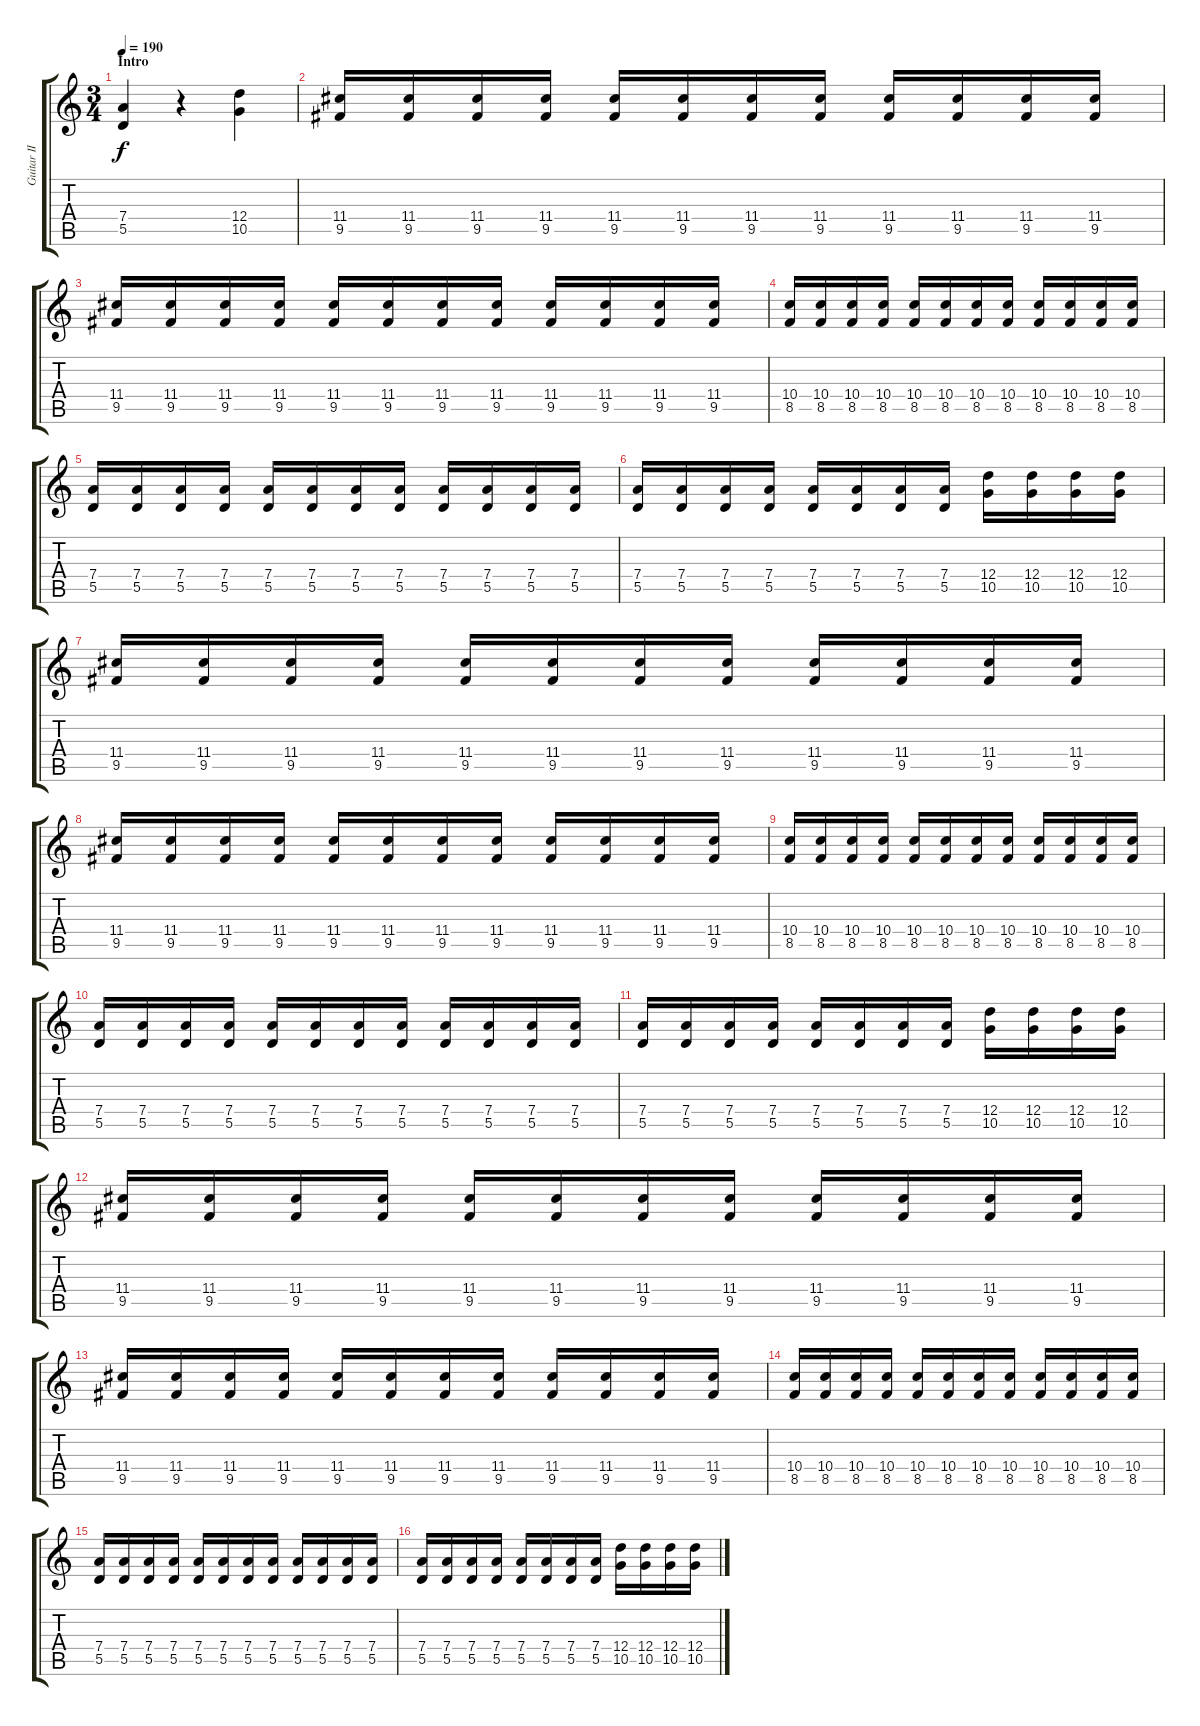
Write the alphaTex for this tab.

\track ("Guitar II" "Guitar II") {instrument distortionguitar}
\staff {score tabs}
\tuning (E4 B3 G3 D3 A2 E2) {hide}
\ts (3 4)
\section ("" "Intro")
\tempo 190
\tempo 210
\tempo 190
\clef g2
\ks c
(7.4 5.5).4{dy f instrument distortionguitar} r.4 (12.4 10.5).4 |
(11.4 9.5).16 (11.4 9.5).16 (11.4 9.5).16 (11.4 9.5).16 (11.4 9.5).16 (11.4 9.5).16 (11.4 9.5).16 (11.4 9.5).16 (11.4 9.5).16 (11.4 9.5).16 (11.4 9.5).16 (11.4 9.5).16 |
(11.4 9.5).16 (11.4 9.5).16 (11.4 9.5).16 (11.4 9.5).16 (11.4 9.5).16 (11.4 9.5).16 (11.4 9.5).16 (11.4 9.5).16 (11.4 9.5).16 (11.4 9.5).16 (11.4 9.5).16 (11.4 9.5).16 |
(10.4 8.5).16 (10.4 8.5).16 (10.4 8.5).16 (10.4 8.5).16 (10.4 8.5).16 (10.4 8.5).16 (10.4 8.5).16 (10.4 8.5).16 (10.4 8.5).16 (10.4 8.5).16 (10.4 8.5).16 (10.4 8.5).16 |
(7.4 5.5).16 (7.4 5.5).16 (7.4 5.5).16 (7.4 5.5).16 (7.4 5.5).16 (7.4 5.5).16 (7.4 5.5).16 (7.4 5.5).16 (7.4 5.5).16 (7.4 5.5).16 (7.4 5.5).16 (7.4 5.5).16 |
(7.4 5.5).16 (7.4 5.5).16 (7.4 5.5).16 (7.4 5.5).16 (7.4 5.5).16 (7.4 5.5).16 (7.4 5.5).16 (7.4 5.5).16 (12.4 10.5).16 (12.4 10.5).16 (12.4 10.5).16 (12.4 10.5).16 |
(11.4 9.5).16 (11.4 9.5).16 (11.4 9.5).16 (11.4 9.5).16 (11.4 9.5).16 (11.4 9.5).16 (11.4 9.5).16 (11.4 9.5).16 (11.4 9.5).16 (11.4 9.5).16 (11.4 9.5).16 (11.4 9.5).16 |
(11.4 9.5).16 (11.4 9.5).16 (11.4 9.5).16 (11.4 9.5).16 (11.4 9.5).16 (11.4 9.5).16 (11.4 9.5).16 (11.4 9.5).16 (11.4 9.5).16 (11.4 9.5).16 (11.4 9.5).16 (11.4 9.5).16 |
(10.4 8.5).16 (10.4 8.5).16 (10.4 8.5).16 (10.4 8.5).16 (10.4 8.5).16 (10.4 8.5).16 (10.4 8.5).16 (10.4 8.5).16 (10.4 8.5).16 (10.4 8.5).16 (10.4 8.5).16 (10.4 8.5).16 |
(7.4 5.5).16 (7.4 5.5).16 (7.4 5.5).16 (7.4 5.5).16 (7.4 5.5).16 (7.4 5.5).16 (7.4 5.5).16 (7.4 5.5).16 (7.4 5.5).16 (7.4 5.5).16 (7.4 5.5).16 (7.4 5.5).16 |
(7.4 5.5).16 (7.4 5.5).16 (7.4 5.5).16 (7.4 5.5).16 (7.4 5.5).16 (7.4 5.5).16 (7.4 5.5).16 (7.4 5.5).16 (12.4 10.5).16 (12.4 10.5).16 (12.4 10.5).16 (12.4 10.5).16 |
(11.4 9.5).16 (11.4 9.5).16 (11.4 9.5).16 (11.4 9.5).16 (11.4 9.5).16 (11.4 9.5).16 (11.4 9.5).16 (11.4 9.5).16 (11.4 9.5).16 (11.4 9.5).16 (11.4 9.5).16 (11.4 9.5).16 |
(11.4 9.5).16 (11.4 9.5).16 (11.4 9.5).16 (11.4 9.5).16 (11.4 9.5).16 (11.4 9.5).16 (11.4 9.5).16 (11.4 9.5).16 (11.4 9.5).16 (11.4 9.5).16 (11.4 9.5).16 (11.4 9.5).16 |
(10.4 8.5).16 (10.4 8.5).16 (10.4 8.5).16 (10.4 8.5).16 (10.4 8.5).16 (10.4 8.5).16 (10.4 8.5).16 (10.4 8.5).16 (10.4 8.5).16 (10.4 8.5).16 (10.4 8.5).16 (10.4 8.5).16 |
(7.4 5.5).16 (7.4 5.5).16 (7.4 5.5).16 (7.4 5.5).16 (7.4 5.5).16 (7.4 5.5).16 (7.4 5.5).16 (7.4 5.5).16 (7.4 5.5).16 (7.4 5.5).16 (7.4 5.5).16 (7.4 5.5).16 |
(7.4 5.5).16 (7.4 5.5).16 (7.4 5.5).16 (7.4 5.5).16 (7.4 5.5).16 (7.4 5.5).16 (7.4 5.5).16 (7.4 5.5).16 (12.4 10.5).16 (12.4 10.5).16 (12.4 10.5).16 (12.4 10.5).16
